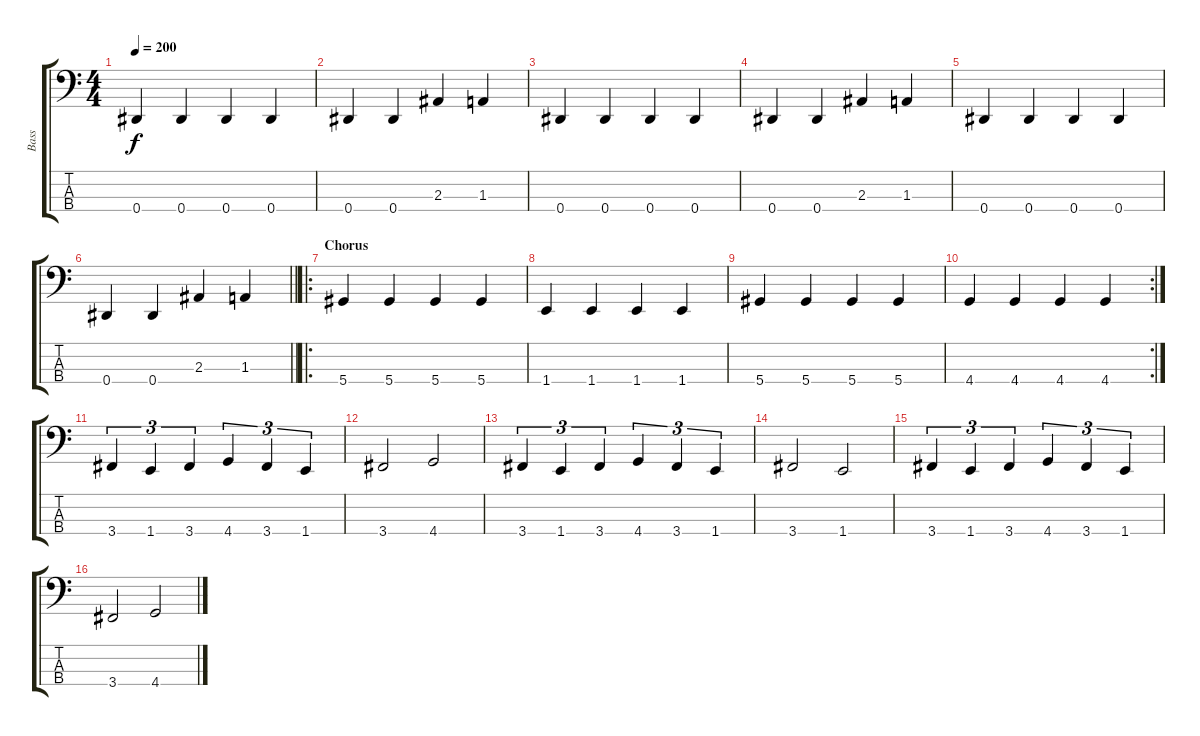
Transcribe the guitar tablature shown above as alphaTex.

\track ("Bass" "Bass") {instrument electricbassfinger}
\staff {score tabs}
\tuning (Gb2 Db2 Ab1 Eb1) {hide}
\ts (4 4)
\tempo 200
\clef f4
\ks c
0.4.4{dy f} 0.4.4 0.4.4 0.4.4 |
0.4.4 0.4.4 2.3.4 1.3.4 |
0.4.4 0.4.4 0.4.4 0.4.4 |
0.4.4 0.4.4 2.3.4 1.3.4 |
0.4.4 0.4.4 0.4.4 0.4.4 |
\barLineRight lightlight
0.4.4 0.4.4 2.3.4 1.3.4 |
\ro
\section ("" "Chorus")
5.4.4 5.4.4 5.4.4 5.4.4 |
1.4.4 1.4.4 1.4.4 1.4.4 |
5.4.4 5.4.4 5.4.4 5.4.4 |
\rc 2
4.4.4 4.4.4 4.4.4 4.4.4 |
3.4.4{tu (3 2)} 1.4.4{tu (3 2)} 3.4.4{tu (3 2)} 4.4.4{tu (3 2)} 3.4.4{tu (3 2)} 1.4.4{tu (3 2)} |
3.4.2 4.4.2 |
3.4.4{tu (3 2)} 1.4.4{tu (3 2)} 3.4.4{tu (3 2)} 4.4.4{tu (3 2)} 3.4.4{tu (3 2)} 1.4.4{tu (3 2)} |
3.4.2 1.4.2 |
3.4.4{tu (3 2)} 1.4.4{tu (3 2)} 3.4.4{tu (3 2)} 4.4.4{tu (3 2)} 3.4.4{tu (3 2)} 1.4.4{tu (3 2)} |
3.4.2 4.4.2
